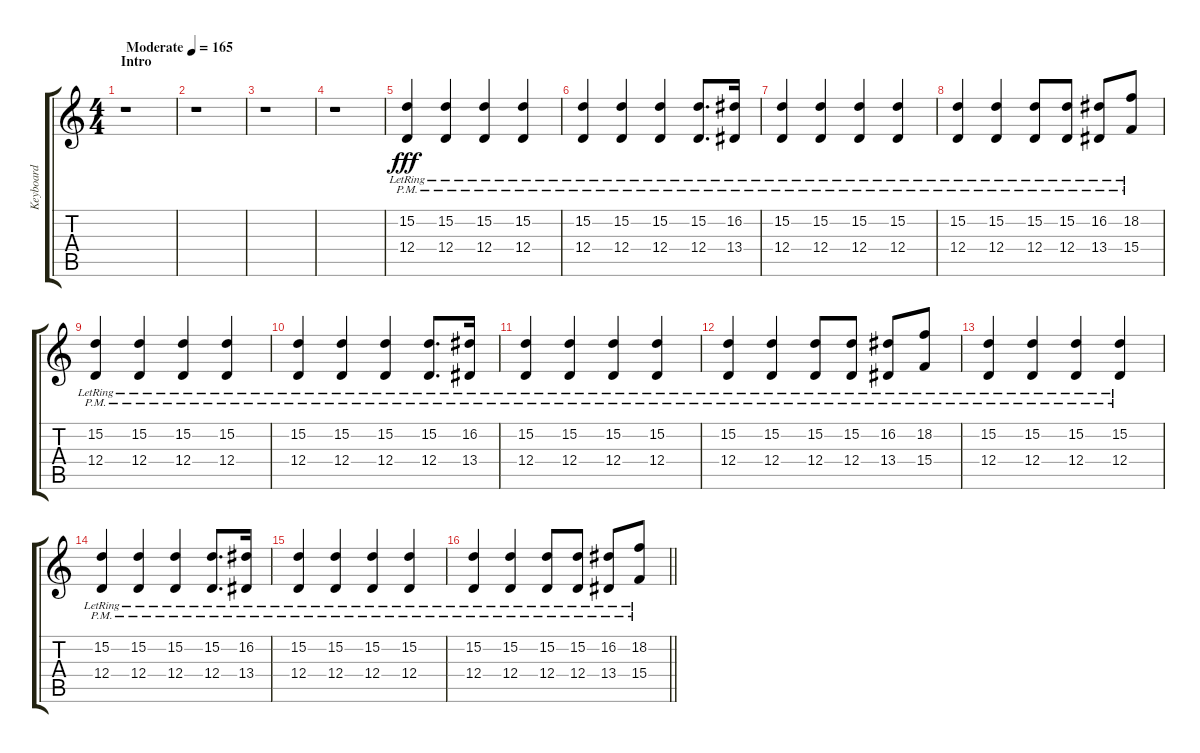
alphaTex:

\track ("Keyboard " "Keyboard ") {instrument tremolostrings}
\staff {score tabs}
\tuning (E4 B3 G3 D3 A2 D2) {hide}
\ts (4 4)
\section ("" "Intro")
\tempo (165 "Moderate")
\clef g2
\ks c
r.1{dy fff instrument tremolostrings} |
r.1 |
r.1 |
r.1 |
(15.2{pm lr} 12.4{pm lr}).4 (15.2{pm lr} 12.4{pm lr}).4 (15.2{pm lr} 12.4{pm lr}).4 (15.2{pm lr} 12.4{pm lr}).4 |
(15.2{pm lr} 12.4{pm lr}).4 (15.2{pm lr} 12.4{pm lr}).4 (15.2{pm lr} 12.4{pm lr}).4 (15.2{pm lr} 12.4{pm lr}).8{d} (16.2{pm lr} 13.4{pm lr}).16 |
(15.2{pm lr} 12.4{pm lr}).4 (15.2{pm lr} 12.4{pm lr}).4 (15.2{pm lr} 12.4{pm lr}).4 (15.2{pm lr} 12.4{pm lr}).4 |
(15.2{pm lr} 12.4{pm lr}).4 (15.2{pm lr} 12.4{pm lr}).4 (15.2{pm lr} 12.4{pm lr}).8 (15.2{pm lr} 12.4{pm lr}).8 (16.2{pm lr} 13.4{pm lr}).8 (18.2{pm lr} 15.4{pm lr}).8 |
(15.2{pm lr} 12.4{pm lr}).4 (15.2{pm lr} 12.4{pm lr}).4 (15.2{pm lr} 12.4{pm lr}).4 (15.2{pm lr} 12.4{pm lr}).4 |
(15.2{pm lr} 12.4{pm lr}).4 (15.2{pm lr} 12.4{pm lr}).4 (15.2{pm lr} 12.4{pm lr}).4 (15.2{pm lr} 12.4{pm lr}).8{d} (16.2{pm lr} 13.4{pm lr}).16 |
(15.2{pm lr} 12.4{pm lr}).4 (15.2{pm lr} 12.4{pm lr}).4 (15.2{pm lr} 12.4{pm lr}).4 (15.2{pm lr} 12.4{pm lr}).4 |
(15.2{pm lr} 12.4{pm lr}).4 (15.2{pm lr} 12.4{pm lr}).4 (15.2{pm lr} 12.4{pm lr}).8 (15.2{pm lr} 12.4{pm lr}).8 (16.2{pm lr} 13.4{pm lr}).8 (18.2{pm lr} 15.4{pm lr}).8 |
(15.2{pm lr} 12.4{pm lr}).4 (15.2{pm lr} 12.4{pm lr}).4 (15.2{pm lr} 12.4{pm lr}).4 (15.2{pm lr} 12.4{pm lr}).4 |
(15.2{pm lr} 12.4{pm lr}).4 (15.2{pm lr} 12.4{pm lr}).4 (15.2{pm lr} 12.4{pm lr}).4 (15.2{pm lr} 12.4{pm lr}).8{d} (16.2{pm lr} 13.4{pm lr}).16 |
(15.2{pm lr} 12.4{pm lr}).4 (15.2{pm lr} 12.4{pm lr}).4 (15.2{pm lr} 12.4{pm lr}).4 (15.2{pm lr} 12.4{pm lr}).4 |
\barLineRight lightlight
(15.2{pm lr} 12.4{pm lr}).4 (15.2{pm lr} 12.4{pm lr}).4 (15.2{pm lr} 12.4{pm lr}).8 (15.2{pm lr} 12.4{pm lr}).8 (16.2{pm lr} 13.4{pm lr}).8 (18.2{pm lr} 15.4{pm lr}).8
